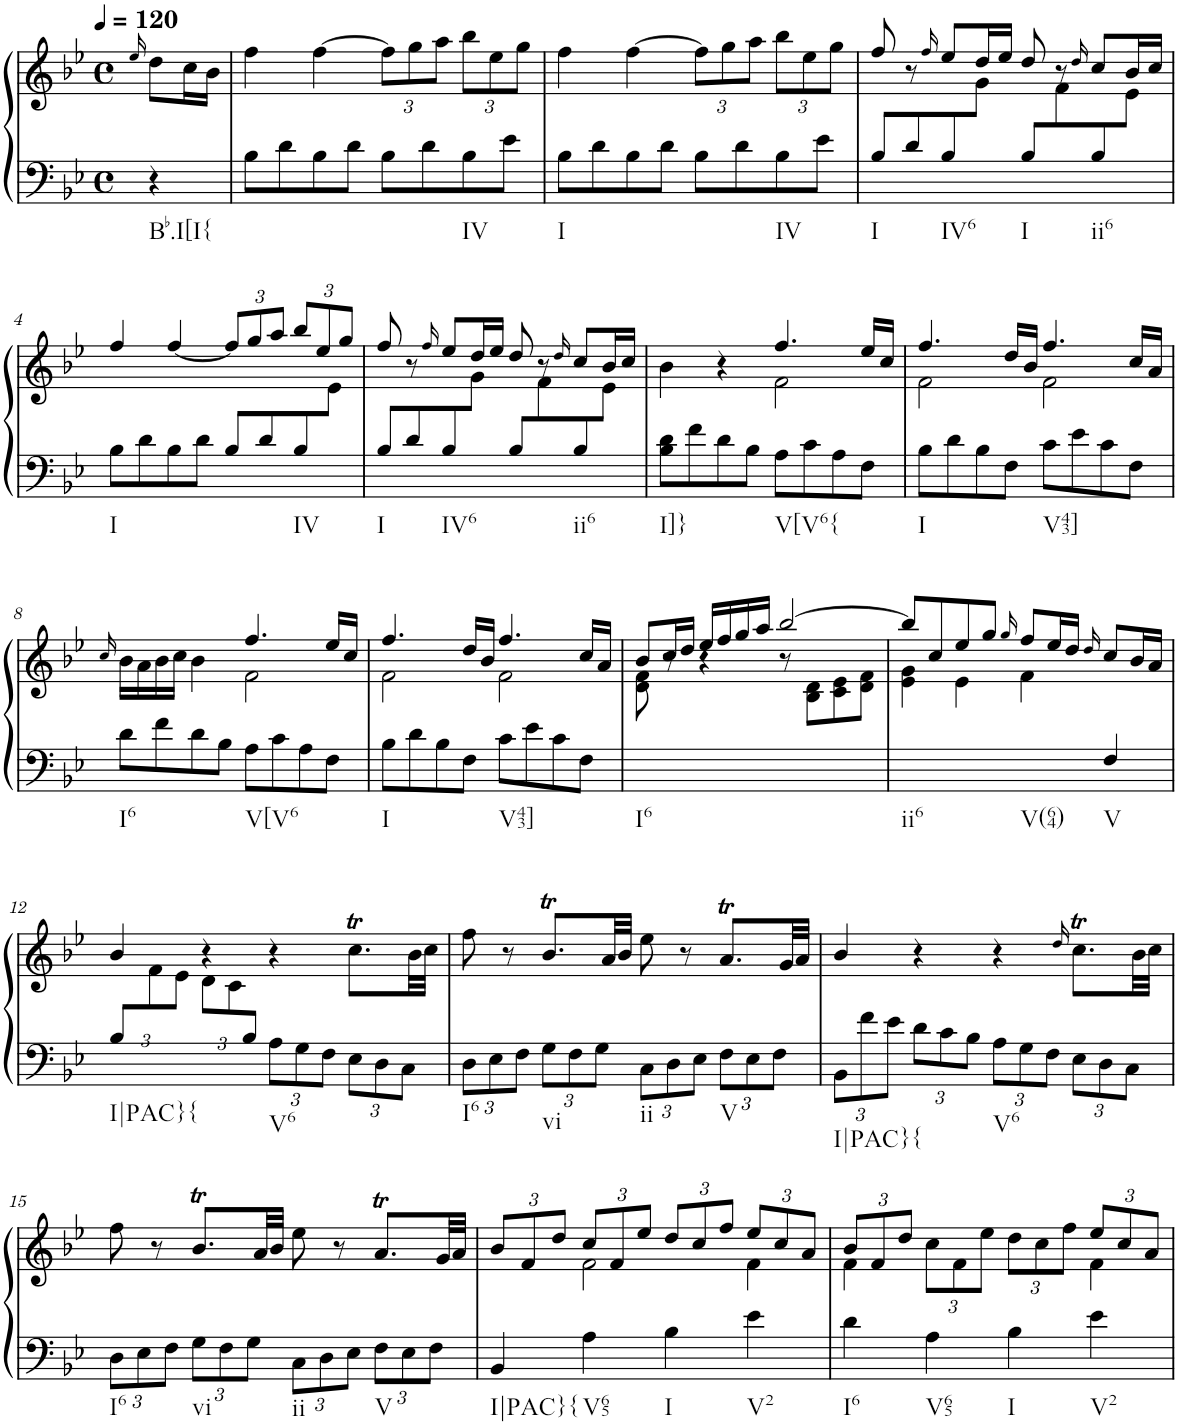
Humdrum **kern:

**kern	**kern
*part1	*part1
*staff2	*staff1
*I"Piano	*
*I'Pno.	*
*clefF4	*clefG2
*k[b-e-]	*k[b-e-]
*M4/4	*M4/4
*met(c)	*met(c)
*MM120	*MM120
=	=
.	16qee-/
!LO:TX:b:t=Bb.I[I{	!
4r	8dd\L
.	16cc\L
.	16b-\JJ
=1	=1
8B-\L	4ff\
8d\	.
8B-\	[4ff\
8d\J	.
*	*Xbrackettup
8B-\L	12ff\L]
.	12gg\
8d\	.
.	12aa\J
!LO:TX:b:t=IV	!
8B-\	12bb-\L
.	12ee-\
8e-\J	.
.	12gg\J
=2	=2
!LO:TX:b:t=I	!
8B-\L	4ff\
8d\	.
8B-\	[4ff\
8d\J	.
8B-\L	12ff\L]
.	12gg\
8d\	.
.	12aa\J
!LO:TX:b:t=IV	!
8B-\	12bb-\L
.	12ee-\
8e-\J	.
.	12gg\J
=3	=3
*	*^
!LO:TX:b:t=I	!	!
8B-/L	8ff/	4.ryy
8d/	8r	.
.	16qff/	.
!LO:TX:b:t=IV6	!	!
8B-/	8ee-/L	.
8ryy	16dd/L	8g\J
.	16ee-/JJ	.
!LO:TX:b:t=I	!	!
8B-/L	8dd/	8ryy
8ryy	8r	8f\
.	16qdd/	.
!LO:TX:b:t=ii6	!	!
8B-/	8cc/L	8ryy
8ryy	16b-/L	8e-\J
.	16cc/JJ	.
!!LO:LB:g=z	!!
=4	=4	=4
!LO:TX:b:t=I	!	!
8B-\L	4ff/	2..ryy
8d\	.	.
8B-\	[4ff/	.
8d\J	.	.
8B-/L	12ff/L]	.
.	12gg/	.
8d/	.	.
.	12aa/J	.
!LO:TX:b:t=IV	!	!
8B-/	12bb-/L	.
.	12ee-/	.
8ryy	.	8e-\J
.	12gg/J	.
=5	=5	=5
!LO:TX:b:t=I	!	!
8B-/L	8ff/	4.ryy
8d/	8r	.
.	16qff/	.
!LO:TX:b:t=IV6	!	!
8B-/	8ee-/L	.
8ryy	16dd/L	8g\J
.	16ee-/JJ	.
8B-/L	8dd/	8ryy
8ryy	8r	8f\
.	16qdd/	.
!LO:TX:b:t=ii6	!	!
8B-/	8cc/L	8ryy
8ryy	16b-/L	8e-\J
.	16cc/JJ	.
=6	=6	=6
!LO:TX:b:t=I]}	!	!
8B-\ 8d\L	4b-\	2ryy
8f\	.	.
8d\	4r	.
8B-\J	.	.
!LO:TX:b:t=V[V6{	!	!
8A\L	4.ff/	2f\
8c\	.	.
8A\	.	.
8F\J	16ee-/LL	.
.	16cc/JJ	.
=7	=7	=7
!LO:TX:b:t=I	!	!
8B-\L	4.ff/	2f\
8d\	.	.
8B-\	.	.
8F\J	16dd/LL	.
.	16b-/JJ	.
!LO:TX:b:t=V43]	!	!
8c\L	4.ff/	2f\
8e-\	.	.
8c\	.	.
8F\J	16cc/LL	.
.	16a/JJ	.
!!LO:LB:g=z	!!
=8	=8	=8
.	16qcc/	.
!LO:TX:b:t=I6	!	!
8d\L	16b-\LL	2ryy
.	16a\	.
8f\	16b-\	.
.	16cc\JJ	.
8d\	4b-\	.
8B-\J	.	.
!LO:TX:b:t=V[V6	!	!
8A\L	4.ff/	2f\
8c\	.	.
8A\	.	.
8F\J	16ee-/LL	.
.	16cc/JJ	.
=9	=9	=9
!LO:TX:b:t=I	!	!
8B-\L	4.ff/	2f\
8d\	.	.
8B-\	.	.
8F\J	16dd/LL	.
.	16b-/JJ	.
!LO:TX:b:t=V43]	!	!
8c\L	4.ff/	2f\
8e-\	.	.
8c\	.	.
8F\J	16cc/LL	.
.	16a/JJ	.
=10	=10	=10
!LO:TX:b:t=I6	!	!
8ryy	8b-/L	8d\ 8f\
8r	16cc/L	2ryy
.	16dd/JJ	.
4r	16ee-/LL	.
.	16ff/	.
.	16gg/	.
.	16aa/JJ	.
8r	[>2bb-/	.
4.ryy	.	8B-\ 8d\L
.	.	8c\ 8e-\
.	.	8d\ 8f\J
=11	=11	=11
!LO:TX:b:t=ii6	!	!
2ryy	8bb-/L]	4e-\ 4g\
.	8cc/	.
.	8ee-/	4e-\
.	8gg/J	.
.	16qgg/	.
!LO:TX:b:t=V(64)	!	!
4ryy	8ff/L	4f\
.	16ee-/L	.
.	16dd/JJ	.
.	16qdd/	.
!LO:TX:b:t=V	!	!
4F/	8cc/L	4ryy
.	16b-/L	.
.	16a/JJ	.
!!LO:LB:g=z	!!
=12	=12	=12
*Xbrackettup	*	*
!LO:TX:b:t=I|PAC}{	!	!
12B-/L	4b-/	12ryy
3ryy	.	12f\
.	.	12e-\J
.	4r	12d\L
.	.	12c\
12B-/J	.	12%7ryy
!LO:TX:b:t=V6	!	!
12A\L	4r	.
12G\	.	.
12F\J	.	.
12E-\L	8.ccT\L	.
12D\	.	.
12C\J	.	.
.	32b-\LL	.
.	32cc\JJJ	.
*	*v	*v
=13	=13
!LO:TX:b:t=I6	!
12D\L	8ff\
12E-\	.
.	8r
12F\J	.
!LO:TX:b:t=vi	!
12G\L	8.b-T/L
12F\	.
12G\J	.
.	32a/LL
.	32b-/JJJ
!LO:TX:b:t=ii	!
12C\L	8ee-\
12D\	.
.	8r
12E-\J	.
!LO:TX:b:t=V	!
12F\L	8.at/L
12E-\	.
12F\J	.
.	32g/LL
.	32a/JJJ
=14	=14
!LO:TX:b:t=I|PAC}{	!
12BB-\L	4b-/
12f\	.
12e-\J	.
12d\L	4r
12c\	.
12B-\J	.
!LO:TX:b:t=V6	!
12A\L	4r
12G\	.
12F\J	.
.	16qdd/
12E-\L	8.ccT\L
12D\	.
12C\J	.
.	32b-\LL
.	32cc\JJJ
!!LO:LB:g=z
=15	=15
!LO:TX:b:t=I6	!
12D\L	8ff\
12E-\	.
.	8r
12F\J	.
!LO:TX:b:t=vi	!
12G\L	8.b-T/L
12F\	.
12G\J	.
.	32a/LL
.	32b-/JJJ
!LO:TX:b:t=ii	!
12C\L	8ee-\
12D\	.
.	8r
12E-\J	.
!LO:TX:b:t=V	!
12F\L	8.at/L
12E-\	.
12F\J	.
.	32g/LL
.	32a/JJJ
=16	=16
*	*^
!LO:TX:b:t=I|PAC}{	!	!
4BB-/	12b-/L	4ryy
.	12f/	.
.	12dd/J	.
!LO:TX:b:t=V65	!	!
4A\	12cc/L	2f\
.	12f/	.
.	12ee-/J	.
!LO:TX:b:t=I	!	!
4B-\	12dd/L	.
.	12cc/	.
.	12ff/J	.
!LO:TX:b:t=V2	!	!
4e-\	12ee-/L	4f\
.	12cc/	.
.	12a/J	.
=17	=17	=17
!LO:TX:b:t=I6	!	!
4d\	12b-/L	4f\
.	12f/	.
.	12dd/J	.
!LO:TX:b:t=V65	!	!
4A\	12cc\L	2ryy
.	12f\	.
.	12ee-\J	.
!LO:TX:b:t=I	!	!
4B-\	12dd\L	.
.	12cc\	.
.	12ff\J	.
!LO:TX:b:t=V2	!	!
4e-\	12ee-/L	4f\
.	12cc/	.
.	12a/J	.
*	*v	*v
=	=
*-	*-
